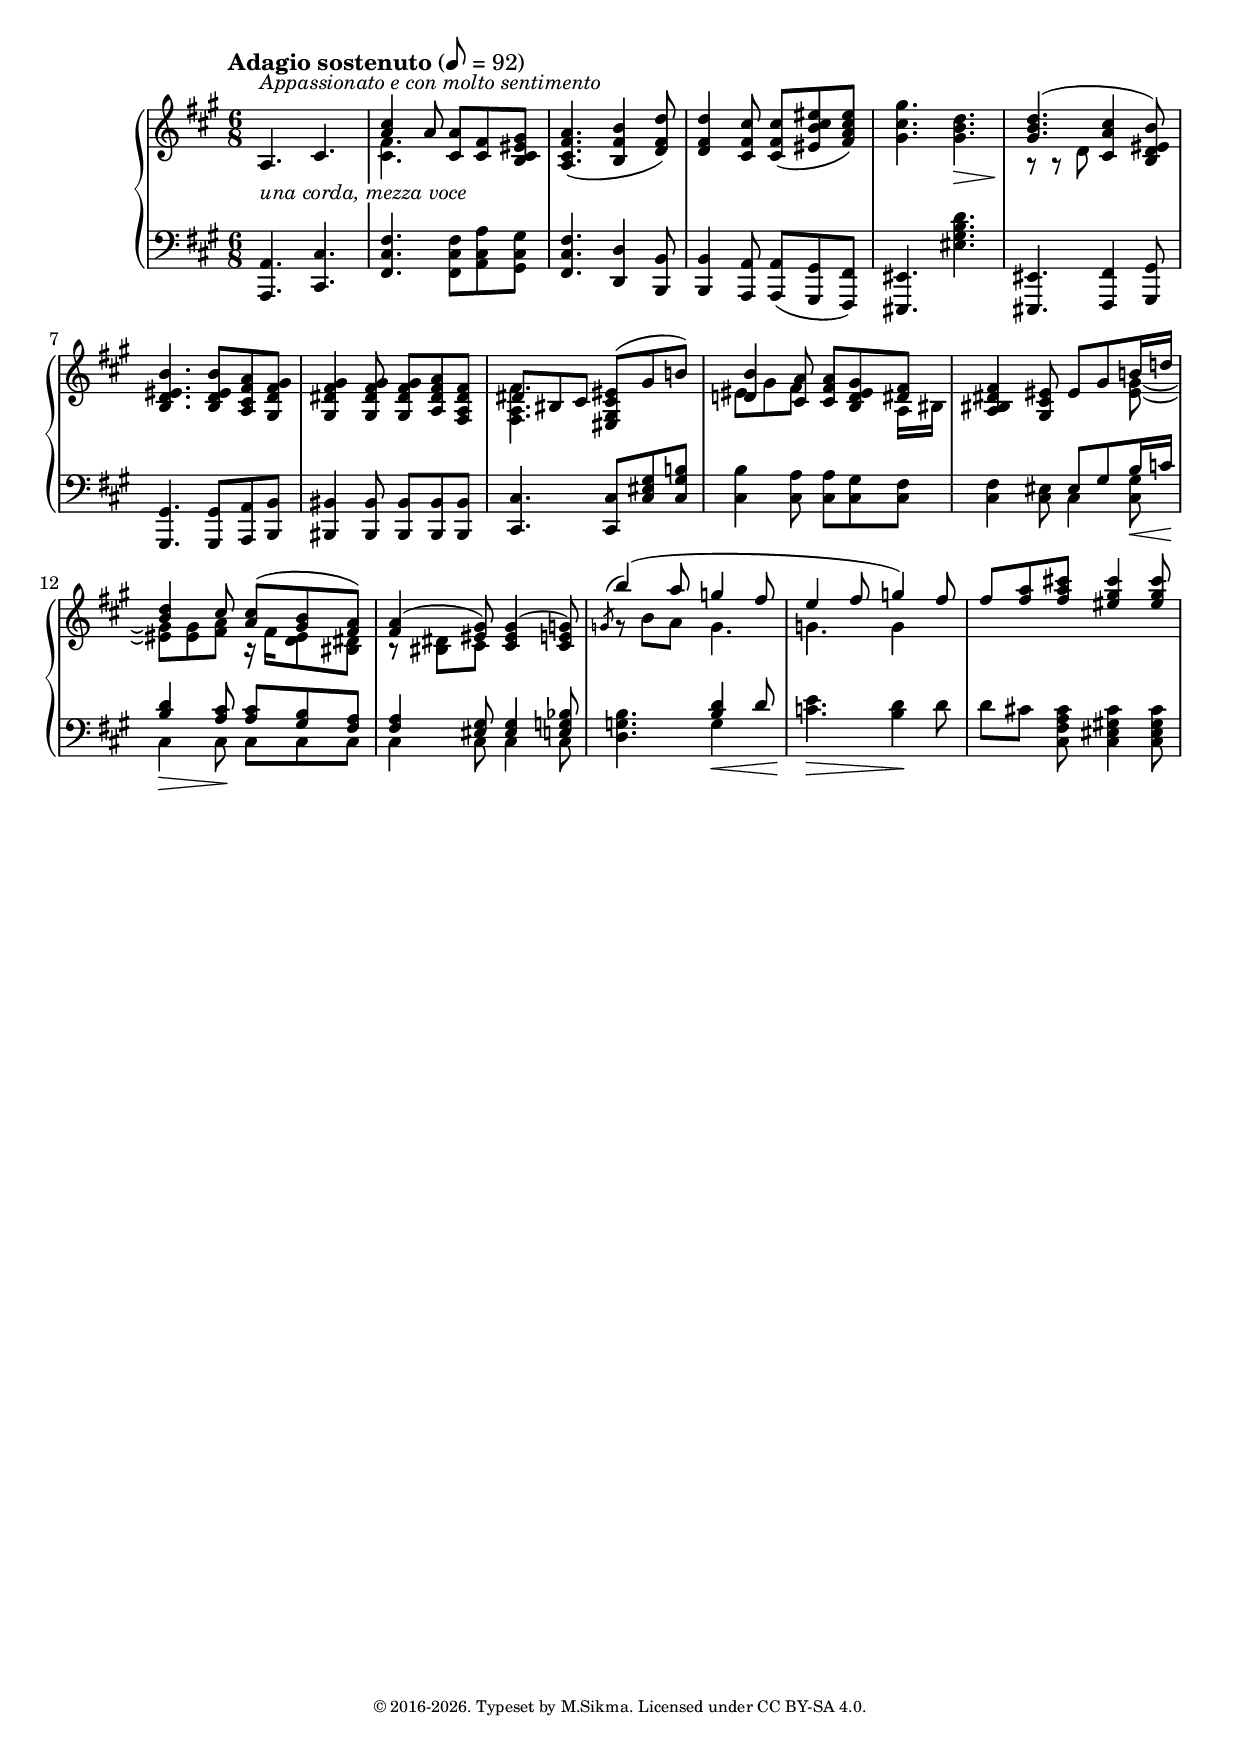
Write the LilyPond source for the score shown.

%===========================================================================
%    Piano Sonata Op.106 (L.Beethoven) - III
%===========================================================================
%
%    (C) 2016-2017, Michiel Sikma <michiel@sikma.org>
%    Licensed under CC BY-SA 4.0.
%
%---------------------------------------------------------------------------

\include "sonata-op106-headers.ily"

%---------------------------------------------------------------------------
%    III. Adagio sostenuto
%---------------------------------------------------------------------------

three-section-one = {
  \key fis \minor
  \time 6/8
  \tempo "Adagio sostenuto" 8 = 92
}

\bookpart {
  \paper {
    markup-system-spacing = \std-padding-page-n
    bookTitleMarkup = \std-title-markup-page-n-no-titles
  }
  \header {
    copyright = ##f
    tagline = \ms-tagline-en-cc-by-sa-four
  }
  \score {
    \new PianoStaff \with {
      \std-staff-spacing
    } <<
      \set PianoStaff.connectArpeggios = ##t
      %---------------------------------------------------------------------
      %    Right hand
      %---------------------------------------------------------------------
      \new Staff = "right" \with {
        \std-magnification
        \stdDynSize
        midiInstrument = "acoustic grand"
      } {
        \clef treble \relative c'' {
          \three-section-one
          a,4.^\markup { \italic "Appassionato e con molto sentimento" }_\markup { \whiteout { \italic "una corda, mezza voce" } }
          cis4. |
          <<
            \relative c'' {
              <a cis>4 a8 s4.
            }
            \\
            \relative c' {
              <cis fis>4. \stemUp
              <cis a'>8 <cis fis>8 <b cis eis gis>8
            }
          >> |
          <a cis fis a>4._( <b fis' b>4 <d fis d'>8) |
          4 <cis fis cis'>8 8_( <eis b' cis eis> <fis a cis eis>) |
          <gis cis gis'>4.
        }
        \relative c'' {
          <<
            {
              \stemDown <gis b d>4.\> \stemUp <gis d' b>4.\!^( <cis, a' cis>4 <b d eis b'>8) |
              4.
            }
            \\
            \relative c' {
              s4. | a8\rest a8\rest d8 
            }
          >>
          <b d eis b'>8 <a cis fis a>8 <gis d' fis gis>8 |
          <gis dis' fis gis>4 8 8 <a dis fis a>8 <fis a dis fis>8 |
          <<
            \relative c' {
              % TODO shift these notes to the right
              dis8 bis cis
            }
            \\
            \relative c {
              <fis a fis'>4.
            }
          >>
          <eis gis cis eis>8^( gis' b!) |
          <<
            \relative c' {
              <d! b'>4 <cis a'>8
            }
            \\
            \relative c' {
              eis8-[ gis fis]
            }
          >>
          <<
            \relative c' {
              <cis fis a>8 <b d eis gis> <dis fis> |
              <a bis dis fis>4 <gis cis eis>8
              eis'8-[ gis b!16 d!] |
              <b d>4 cis8 <a cis>8^( <gis b>8 <fis a>8) |
              <fis a>4^( <eis gis>8) <cis eis gis>4^( <cis e g>8) |
              % TODO remove slur from acciaccatura
              \acciaccatura { g'8 } b'4^( a8 g4 fis8 |
              e4 fis8 g4) fis8 |
              fis8-[ <fis a> <fis a cis!>] <eis gis cis>4 8
            }
            \\
            \relative c' {
              s8 s8 a16-[ bis] |
              s4 s8 s4 <eis_~ gis_~>8 |
              <eis! gis>8 <eis gis> <fis a>
              b,16\rest fis'16 <d eis>8 <bis dis>8 |
              b8\rest <bis dis>8-[ cis] s4. |
              g'8\rest b8 a g4. |
              g4. g4 s8 |
            }
          >>
        }
      }
      %---------------------------------------------------------------------
      %    Left hand
      %---------------------------------------------------------------------
      \new Staff = "left" \with {
        \std-magnification
        \stdDynSize
        midiInstrument = "acoustic grand"
      } {
        \clef bass \relative c, {
          \three-section-one
          <a a'>4. <cis cis'>4. |
          <fis cis' fis>4. \stemDown <fis cis' fis>8 <a cis a'>8 <gis cis gis'>8 |
          \stemUp <fis cis' fis>4.
          \stemNeutral
          <d d'>4 <b b'>8 | 4 <a a'>8 8_( <gis gis'> <fis fis'>) |
          <eis eis'>4. <eis''! gis b d>4. |
          <eis,, eis'>4. <fis fis'>4 <gis gis'>8 |
          <gis gis'>4. <gis gis'>8 <a a'>8 <b b'>8 |
          <bis bis'>4 8 8 8 8 |
          <cis cis'>4. <cis cis'>8 <cis' eis gis>8 <cis gis' b!>8 |
          <cis b'>4 <cis a'>8 8 <cis gis'> <cis fis> |
          4 <cis eis>8
          <<
            \relative c {
              eis8 gis b16 c16 |
              <b d>4 <a cis>8 8 <gis b>8 <fis a>8 |
              4 <eis gis>8 4 <e g bes>8
            }
            \\
            \relative c {
              cis4 <cis gis'>8\< |
              cis4\> 8\! 8 8 8 |
              4 8 4 8
            }
          >> |
          <d g b>4.
          <<
            \relative c' {
              <b d>4 d8
            }
            \\
            \relative c' {
              g4\< s8 |
              <c e>4.\> <b d>4\! d8
            }
          >> |
          d'8-[ cis!8] <cis, fis a cis>8 <cis eis gis! cis>4 8 |
        }
      }
    >>
    \layout {
      \context {
        \Score
        % Set the score to a default note value of one crotchet.
        \override SpacingSpanner.common-shortest-duration = #(ly:make-moment 1/8)
        \consists #Span_stem_engraver
      }
    }
    \midi {
      \tempo 4 = 60
    }
  }
}
